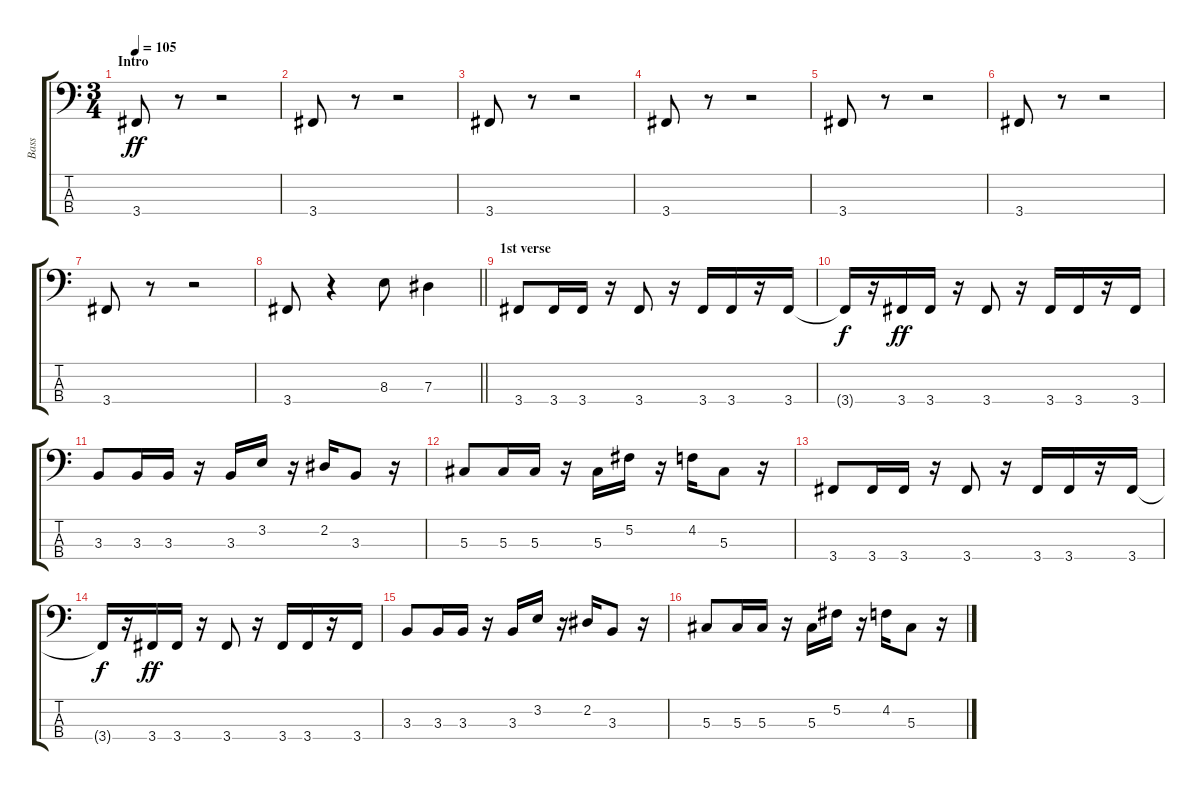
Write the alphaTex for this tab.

\track ("Bass" "Bass") {instrument electricbasspick}
\staff {score tabs}
\tuning (Gb2 Db2 Ab1 Eb1) {hide}
\ts (3 4)
\section ("" "Intro")
\tempo 105
\clef f4
\ks c
3.4.8{dy ff instrument electricbasspick} r.8 r.2 |
3.4.8 r.8 r.2 |
3.4.8 r.8 r.2 |
3.4.8 r.8 r.2 |
3.4.8 r.8 r.2 |
3.4.8 r.8 r.2 |
3.4.8 r.8 r.2 |
\barLineRight lightlight
3.4.8 r.4 8.3.8 7.3.4 |
\section ("" "1st verse")
3.4.8 3.4.16 3.4.16 r.16 3.4.8 r.16 3.4.16 3.4.16 r.16 3.4.16 |
3.4{t}.16{dy f} r.16 3.4.16{dy ff} 3.4.16 r.16 3.4.8 r.16 3.4.16 3.4.16 r.16 3.4.16 |
3.3.8 3.3.16 3.3.16 r.16 3.3.16 3.2.16 r.16 2.2.16 3.3.8 r.16 |
5.3.8 5.3.16 5.3.16 r.16 5.3.16 5.2.16 r.16 4.2.16 5.3.8 r.16 |
3.4.8 3.4.16 3.4.16 r.16 3.4.8 r.16 3.4.16 3.4.16 r.16 3.4.16 |
3.4{t}.16{dy f} r.16 3.4.16{dy ff} 3.4.16 r.16 3.4.8 r.16 3.4.16 3.4.16 r.16 3.4.16 |
3.3.8 3.3.16 3.3.16 r.16 3.3.16 3.2.16 r.16 2.2.16 3.3.8 r.16 |
5.3.8 5.3.16 5.3.16 r.16 5.3.16 5.2.16 r.16 4.2.16 5.3.8 r.16
